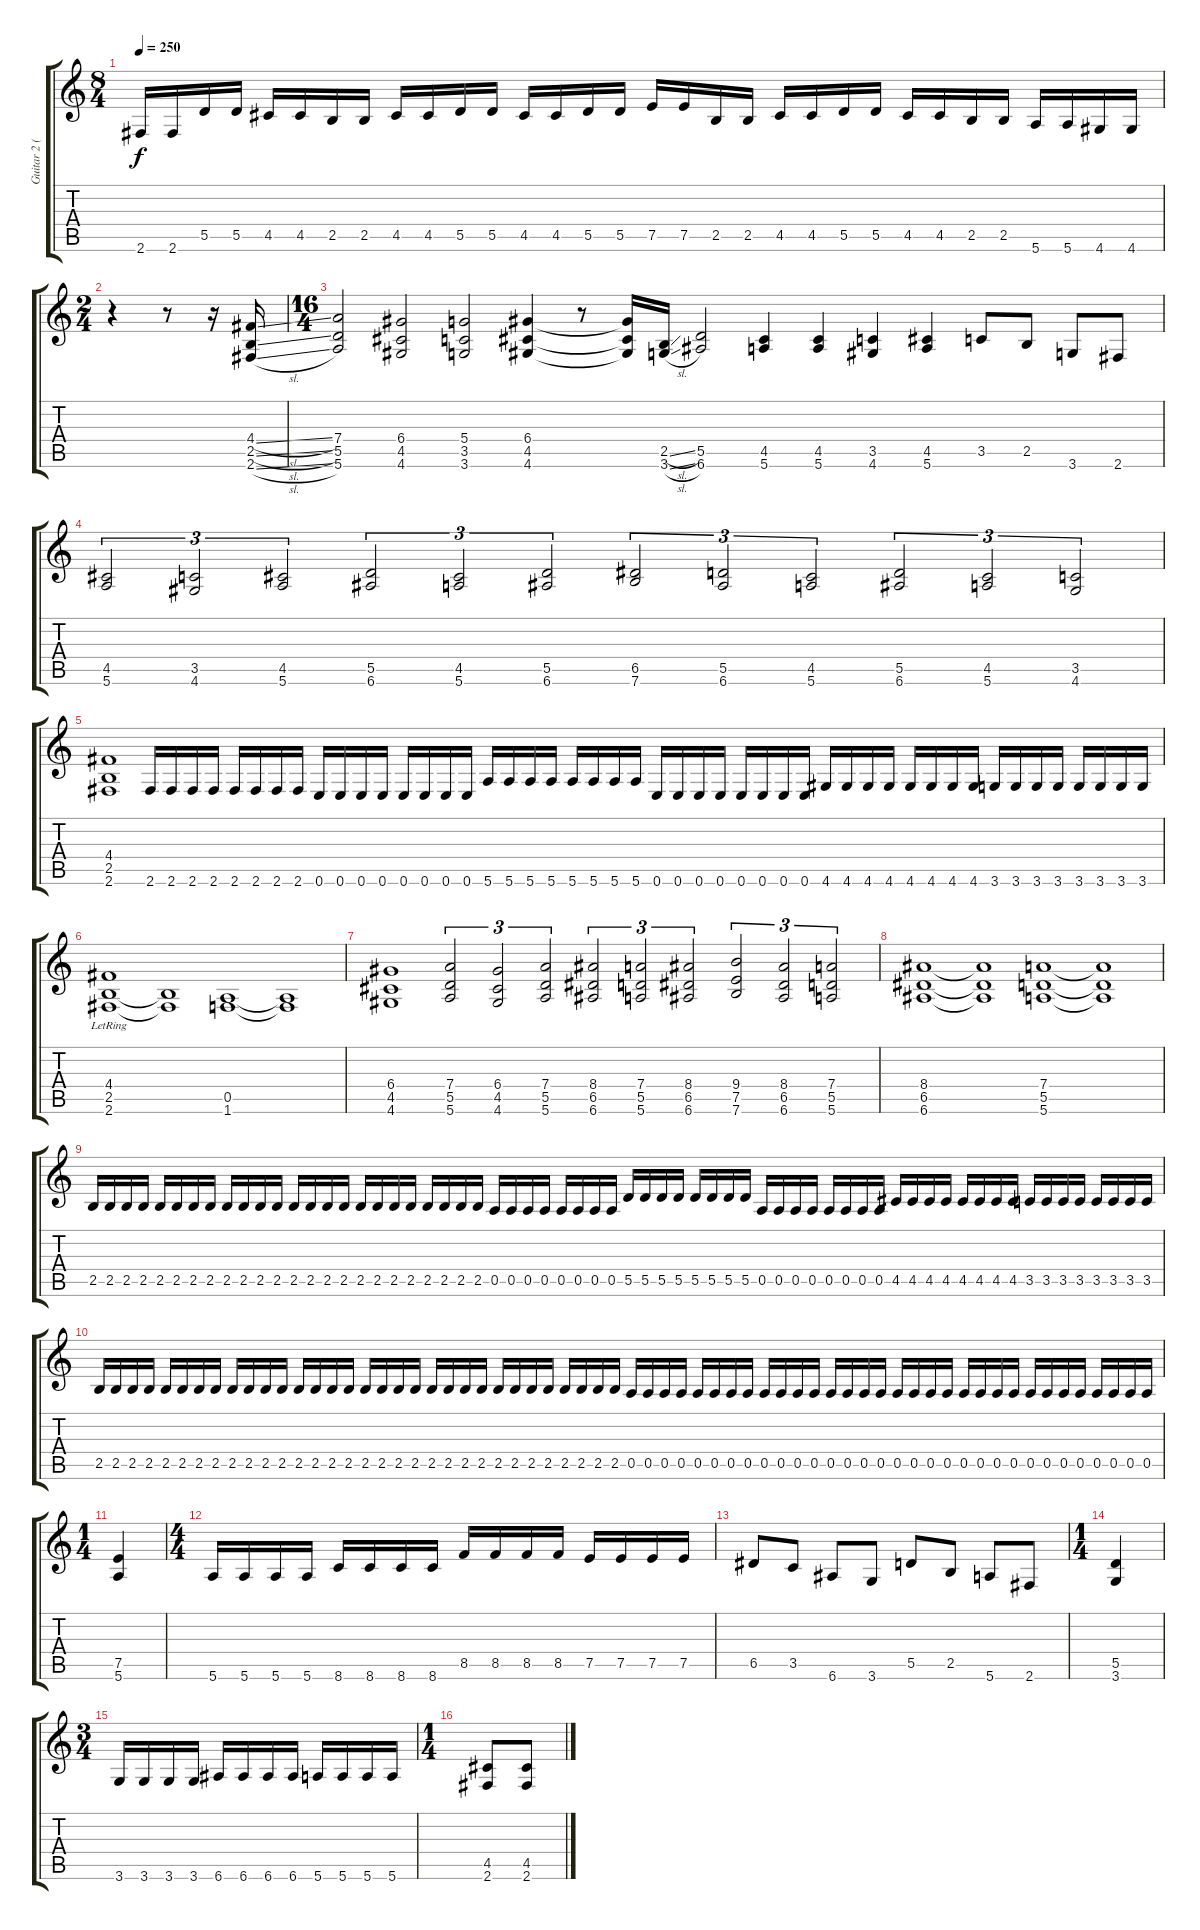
\track ("Guitar 2 (Matt Sotelo)" "Guitar 2 (") {instrument distortionguitar}
\staff {score tabs}
\tuning (E4 B3 G3 D3 A2 E2) {hide}
\ts (8 4)
\tempo 250
\clef g2
\ks c
2.6.16{dy f} 2.6.16 5.5.16 5.5.16 4.5.16 4.5.16 2.5.16 2.5.16 4.5.16 4.5.16 5.5.16 5.5.16 4.5.16 4.5.16 5.5.16 5.5.16 7.5.16 7.5.16 2.5.16 2.5.16 4.5.16 4.5.16 5.5.16 5.5.16 4.5.16 4.5.16 2.5.16 2.5.16 5.6.16 5.6.16 4.6.16 4.6.16 |
\ts (2 4)
r.4 r.8 r.16 (4.4{sl} 2.5{sl} 2.6{sl}).16 |
\ts (16 4)
(7.4 5.5 5.6).2 (6.4 4.5 4.6).2 (5.4 3.5 3.6).2 (6.4 4.5 4.6).4 r.8 (6.4{t} 4.5{t} 4.6{t}).16 (2.5{sl} 3.6{sl}).16 (5.5 6.6).2 (4.5 5.6).4 (4.5 5.6).4 (3.5 4.6).4 (4.5 5.6).4 3.5.8 2.5.8 3.6.8 2.6.8 |
(4.5 5.6).2{tu (3 2)} (3.5 4.6).2{tu (3 2)} (4.5 5.6).2{tu (3 2)} (5.5 6.6).2{tu (3 2)} (4.5 5.6).2{tu (3 2)} (5.5 6.6).2{tu (3 2)} (6.5 7.6).2{tu (3 2)} (5.5 6.6).2{tu (3 2)} (4.5 5.6).2{tu (3 2)} (5.5 6.6).2{tu (3 2)} (4.5 5.6).2{tu (3 2)} (3.5 4.6).2{tu (3 2)} |
(4.4 2.5 2.6).1 2.6.16 2.6.16 2.6.16 2.6.16 2.6.16 2.6.16 2.6.16 2.6.16 0.6.16 0.6.16 0.6.16 0.6.16 0.6.16 0.6.16 0.6.16 0.6.16 5.6.16 5.6.16 5.6.16 5.6.16 5.6.16 5.6.16 5.6.16 5.6.16 0.6.16 0.6.16 0.6.16 0.6.16 0.6.16 0.6.16 0.6.16 0.6.16 4.6.16 4.6.16 4.6.16 4.6.16 4.6.16 4.6.16 4.6.16 4.6.16 3.6.16 3.6.16 3.6.16 3.6.16 3.6.16 3.6.16 3.6.16 3.6.16 |
(4.4{lr} 2.5{lr} 2.6{lr}).1 (2.5{t} 2.6{t}).1 (0.5 1.6).1 (0.5{t} 1.6{t}).1 |
(6.4 4.5 4.6).1 (7.4 5.5 5.6).2{tu (3 2)} (6.4 4.5 4.6).2{tu (3 2)} (7.4 5.5 5.6).2{tu (3 2)} (8.4 6.5 6.6).2{tu (3 2)} (7.4 5.5 5.6).2{tu (3 2)} (8.4 6.5 6.6).2{tu (3 2)} (9.4 7.5 7.6).2{tu (3 2)} (8.4 6.5 6.6).2{tu (3 2)} (7.4 5.5 5.6).2{tu (3 2)} |
(8.4 6.5 6.6).1 (8.4{t} 6.5{t} 6.6{t}).1 (7.4 5.5 5.6).1 (7.4{t} 5.5{t} 5.6{t}).1 |
2.5.16 2.5.16 2.5.16 2.5.16 2.5.16 2.5.16 2.5.16 2.5.16 2.5.16 2.5.16 2.5.16 2.5.16 2.5.16 2.5.16 2.5.16 2.5.16 2.5.16 2.5.16 2.5.16 2.5.16 2.5.16 2.5.16 2.5.16 2.5.16 0.5.16 0.5.16 0.5.16 0.5.16 0.5.16 0.5.16 0.5.16 0.5.16 5.5.16 5.5.16 5.5.16 5.5.16 5.5.16 5.5.16 5.5.16 5.5.16 0.5.16 0.5.16 0.5.16 0.5.16 0.5.16 0.5.16 0.5.16 0.5.16 4.5.16 4.5.16 4.5.16 4.5.16 4.5.16 4.5.16 4.5.16 4.5.16 3.5.16 3.5.16 3.5.16 3.5.16 3.5.16 3.5.16 3.5.16 3.5.16 |
2.5.16 2.5.16 2.5.16 2.5.16 2.5.16 2.5.16 2.5.16 2.5.16 2.5.16 2.5.16 2.5.16 2.5.16 2.5.16 2.5.16 2.5.16 2.5.16 2.5.16 2.5.16 2.5.16 2.5.16 2.5.16 2.5.16 2.5.16 2.5.16 2.5.16 2.5.16 2.5.16 2.5.16 2.5.16 2.5.16 2.5.16 2.5.16 0.5.16 0.5.16 0.5.16 0.5.16 0.5.16 0.5.16 0.5.16 0.5.16 0.5.16 0.5.16 0.5.16 0.5.16 0.5.16 0.5.16 0.5.16 0.5.16 0.5.16 0.5.16 0.5.16 0.5.16 0.5.16 0.5.16 0.5.16 0.5.16 0.5.16 0.5.16 0.5.16 0.5.16 0.5.16 0.5.16 0.5.16 0.5.16 |
\ts (1 4)
(7.5 5.6).4 |
\ts (4 4)
5.6.16 5.6.16 5.6.16 5.6.16 8.6.16 8.6.16 8.6.16 8.6.16 8.5.16 8.5.16 8.5.16 8.5.16 7.5.16 7.5.16 7.5.16 7.5.16 |
6.5.8 3.5.8 6.6.8 3.6.8 5.5.8 2.5.8 5.6.8 2.6.8 |
\ts (1 4)
(5.5 3.6).4 |
\ts (3 4)
3.6.16 3.6.16 3.6.16 3.6.16 6.6.16 6.6.16 6.6.16 6.6.16 5.6.16 5.6.16 5.6.16 5.6.16 |
\ts (1 4)
(4.5 2.6).8 (4.5 2.6).8
